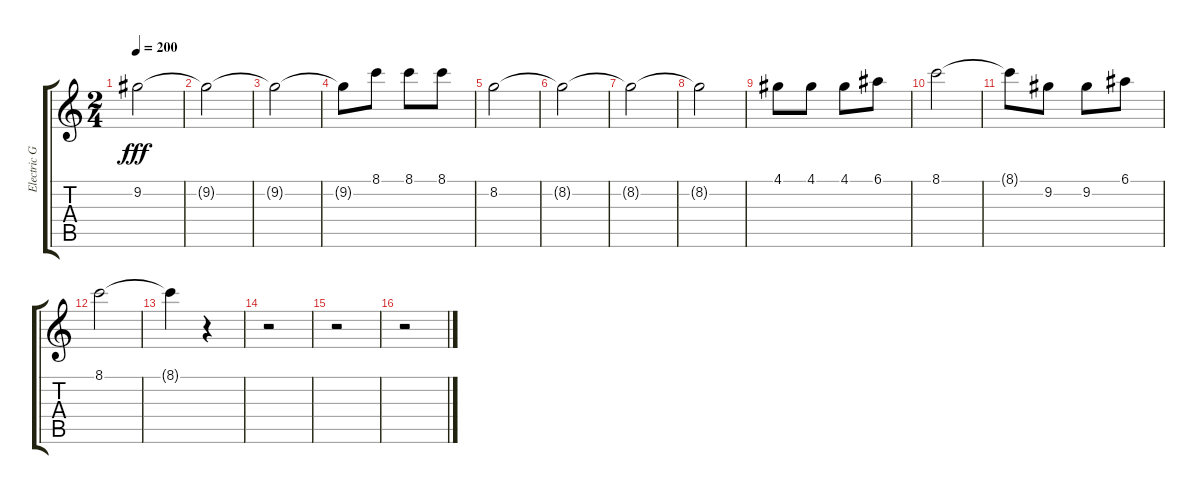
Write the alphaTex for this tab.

\track ("Electric Guitar 2" "Electric G") {instrument overdrivenguitar}
\staff {score tabs}
\tuning (E4 B3 G3 D3 A2 E2) {hide}
\ts (2 4)
\tempo 200
\clef g2
\ks c
9.2.2{dy fff} |
9.2{t}.2 |
9.2{t}.2 |
9.2{t}.8 8.1.8 8.1.8 8.1.8 |
8.2.2 |
8.2{t}.2 |
8.2{t}.2 |
8.2{t}.2 |
4.1.8 4.1.8 4.1.8 6.1.8 |
8.1.2 |
8.1{t}.8 9.2.8 9.2.8 6.1.8 |
8.1.2 |
8.1{t}.4 r.4 |
r.2 |
r.2 |
r.2
